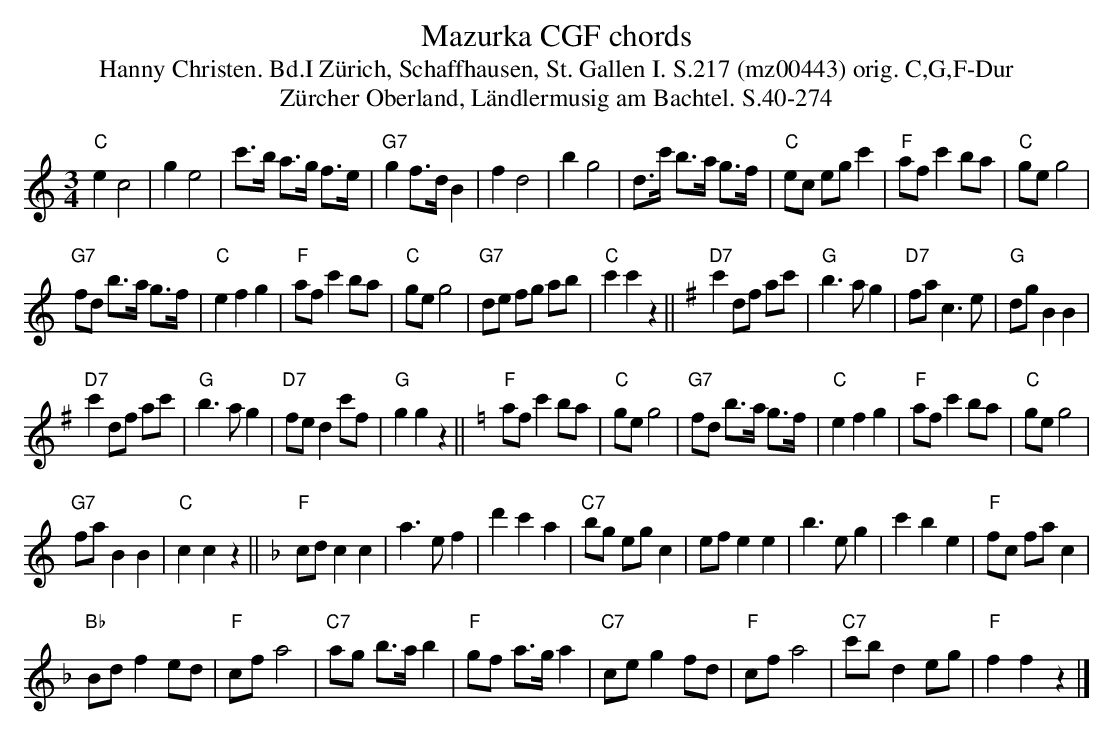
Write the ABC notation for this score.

X:1
T: Mazurka CGF chords
T:Hanny Christen. Bd.I Zürich, Schaffhausen, St. Gallen I. S.217 (mz00443) orig. C,G,F-Dur
T: Z\"urcher Oberland, L\"andlermusig am Bachtel. S.40-274
M:3/4
L:1/8
K:C %%MIDI gchordon
"C"e2c4 | g2e4 | c'>b a>g f>e | "G7"g2f>dB2 |  f2d4 | b2g4 | d>c' b>a g>f | "C"ec egc'2 | "F"afc'2ba | "C"geg4 |
"G7"fd b>a g>f | "C"e2f2g2 | "F"afc'2ba | "C"geg4 | "G7"de fg ab | "C"c'2c'2z2 || [K:G] "D7"c'2df ac' | "G"b3ag2 | "D7"fac3e | "G"dgB2B2 |
"D7"c'2df ac' | "G"b3ag2 | "D7"fed2c'f | "G"g2g2z2 || [K:C] "F"afc'2ba | "C"geg4 | "G7"fd b>a g>f | "C"e2f2g2 | "F"afc'2ba | "C"geg4 |
"G7"faB2B2 | "C"c2c2z2 || [K:F] "F"cdc2c2 | a3ef2 | d'2c'2a2 | "C7"bg egc2 | efe2e2 | b3eg2 | c'2b2e2 | "F"fc fac2 |
"Bb"Bdf2ed | "F"cfa4 | "C7"ag b>ab2 | "F"gf a>ga2 | "C7"ceg2fd | "F"cfa4 | "C7"c'bd2eg | "F"f2f2z2 |]
